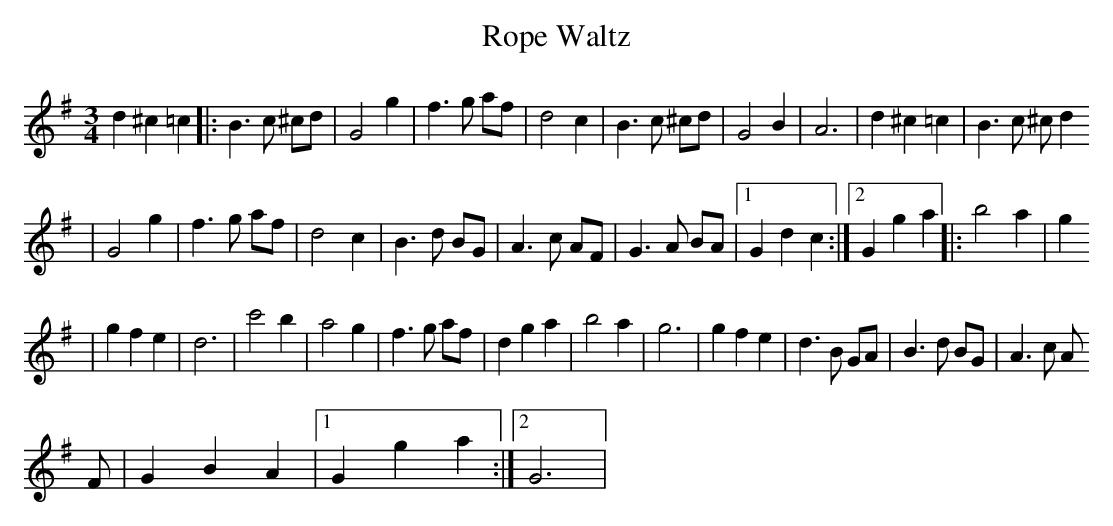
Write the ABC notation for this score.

X:1
T:Rope Waltz
M:3/4
L:1/4
K:G
d^c=c|:B>c ^c/2d/2|G2g|f>g a/2f/2|d2c|B>c ^c/2d/2|G2B|A3|d^c=c|B>c ^c/2d
/2|G2g|f>g a/2f/2|d2c|B>d B/2G/2|A>c A/2F/2|G>A B/2A/2|1Gdc:|2Gga|:b2a|g
3|gfe|d3|c'2b|a2g|f>g a/2f/2|dga|b2a|g3|gfe|d>B G/2A/2|B>d B/2G/2|A>c A/
2F/2|GBA|1Gga:|2G3|
